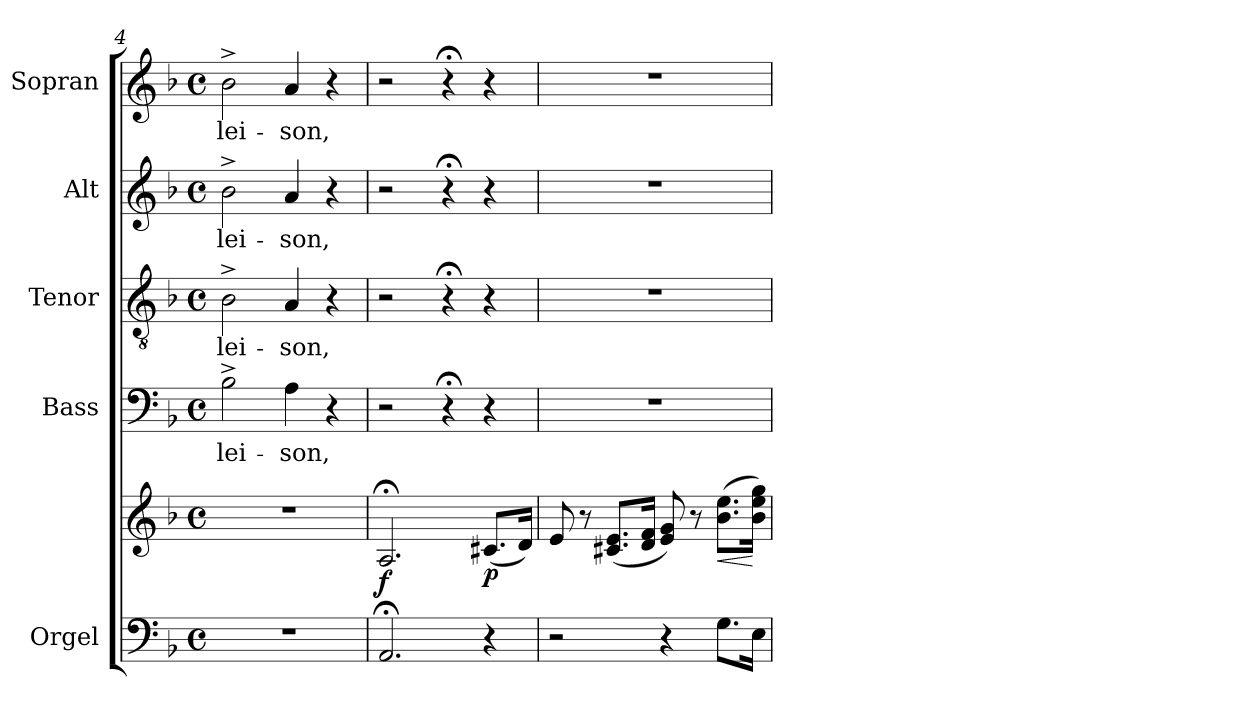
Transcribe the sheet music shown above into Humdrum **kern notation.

**kern	**kern	**dynam	**kern	**text	**kern	**text	**kern	**text	**kern	**text
*part5	*part5	*part5	*part4	*part4	*part3	*part3	*part2	*part2	*part1	*part1
*staff6	*staff5	*staff5/6	*staff4	*staff4	*staff3	*staff3	*staff2	*staff2	*staff1	*staff1
*I"Orgel	*	*	*I"Bass	*	*I"Tenor	*	*I"Alt	*	*I"Sopran	*
*I'Org.	*	*	*I'B.	*	*I'T.	*	*I'A.	*	*I'S.	*
*clefF4	*clefG2	*	*clefF4	*	*clefGv2	*	*clefG2	*	*clefG2	*
*k[b-]	*k[b-]	*	*k[b-]	*	*k[b-]	*	*k[b-]	*	*k[b-]	*
*F:	*F:	*	*F:	*	*F:	*	*F:	*	*F:	*
*M4/4	*M4/4	*	*M4/4	*	*M4/4	*	*M4/4	*	*M4/4	*
*met(c)	*met(c)	*	*met(c)	*	*met(c)	*	*met(c)	*	*met(c)	*
=4	=4	=4	=4	=4	=4	=4	=4	=4	=4	=4
!	!	!	!	!LO:LY:b	!	!LO:LY:b	!	!LO:LY:b	!	!LO:LY:b
1r	1r	.	2B-^>\	-lei-	2B-^>\	-lei-	2b-^>\	-lei-	2b-^>\	-lei-
!	!	!	!	!LO:LY:b	!	!LO:LY:b	!	!LO:LY:b	!	!LO:LY:b
.	.	.	4A\	-son,	4A/	-son,	4a/	-son,	4a/	-son,
.	.	.	4r	.	4r	.	4r	.	4r	.
=5	=5	=5	=5	=5	=5	=5	=5	=5	=5	=5
!	!	!LO:DY:b	!	!	!	!	!	!	!	!
2.AA;/	2.A;/	f	2r	.	2r	.	2r	.	2r	.
.	.	.	4r;<	.	4r;<	.	4r;<	.	4r;<	.
!	!	!LO:DY:b	!	!	!	!	!	!	!	!
4r	(<8.c#X/L	p	4r	.	4r	.	4r	.	4r	.
.	16d/Jk)	.	.	.	.	.	.	.	.	.
=6	=6	=6	=6	=6	=6	=6	=6	=6	=6	=6
2r	8e/	.	1r	.	1r	.	1r	.	1r	.
.	8r	.	.	.	.	.	.	.	.	.
.	(<8.c#X/ 8.e/L	.	.	.	.	.	.	.	.	.
.	16d/ 16f/Jk	.	.	.	.	.	.	.	.	.
4r	8e/ 8g/)	.	.	.	.	.	.	.	.	.
.	8r	.	.	.	.	.	.	.	.	.
!	!	!LO:HP:b	!	!	!	!	!	!	!	!
8.G\L	(>8.b-\ 8.ee\L	<	.	.	.	.	.	.	.	.
16E\Jk	16b-\ 16ee\ 16gg\Jk)	[	.	.	.	.	.	.	.	.
=	=	=	=	=	=	=	=	=	=	=
*-	*-	*-	*-	*-	*-	*-	*-	*-	*-	*-
